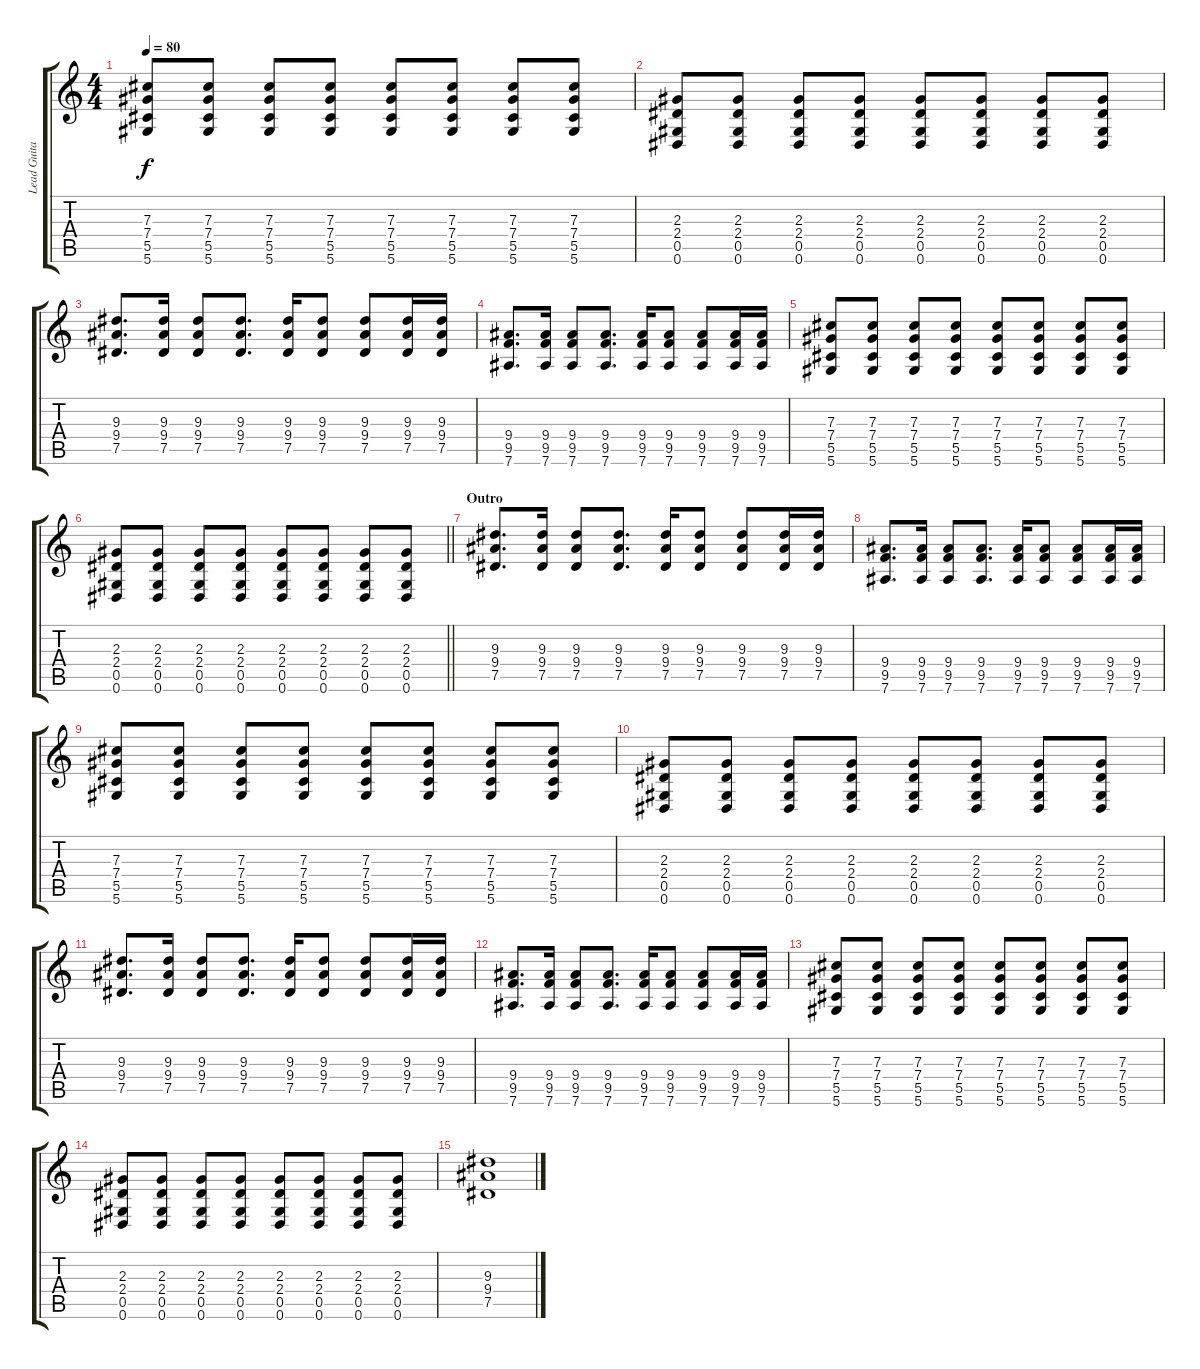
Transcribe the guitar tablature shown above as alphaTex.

\track ("Lead Guitar" "Lead Guita") {instrument distortionguitar}
\staff {score tabs}
\tuning (Eb4 Bb3 Gb3 Db3 Ab2 Eb2) {hide}
\ts (4 4)
\tempo 80
\clef g2
\ks c
(7.3 7.4 5.5 5.6).8{dy f} (7.3 7.4 5.5 5.6).8 (7.3 7.4 5.5 5.6).8 (7.3 7.4 5.5 5.6).8 (7.3 7.4 5.5 5.6).8 (7.3 7.4 5.5 5.6).8 (7.3 7.4 5.5 5.6).8 (7.3 7.4 5.5 5.6).8 |
(2.3 2.4 0.5 0.6).8 (2.3 2.4 0.5 0.6).8 (2.3 2.4 0.5 0.6).8 (2.3 2.4 0.5 0.6).8 (2.3 2.4 0.5 0.6).8 (2.3 2.4 0.5 0.6).8 (2.3 2.4 0.5 0.6).8 (2.3 2.4 0.5 0.6).8 |
(9.3 9.4 7.5).8{d} (9.3 9.4 7.5).16 (9.3 9.4 7.5).8 (9.3 9.4 7.5).8{d} (9.3 9.4 7.5).16 (9.3 9.4 7.5).8 (9.3 9.4 7.5).8 (9.3 9.4 7.5).16 (9.3 9.4 7.5).16 |
(9.4 9.5 7.6).8{d} (9.4 9.5 7.6).16 (9.4 9.5 7.6).8 (9.4 9.5 7.6).8{d} (9.4 9.5 7.6).16 (9.4 9.5 7.6).8 (9.4 9.5 7.6).8 (9.4 9.5 7.6).16 (9.4 9.5 7.6).16 |
(7.3 7.4 5.5 5.6).8 (7.3 7.4 5.5 5.6).8 (7.3 7.4 5.5 5.6).8 (7.3 7.4 5.5 5.6).8 (7.3 7.4 5.5 5.6).8 (7.3 7.4 5.5 5.6).8 (7.3 7.4 5.5 5.6).8 (7.3 7.4 5.5 5.6).8 |
\barLineRight lightlight
(2.3 2.4 0.5 0.6).8 (2.3 2.4 0.5 0.6).8 (2.3 2.4 0.5 0.6).8 (2.3 2.4 0.5 0.6).8 (2.3 2.4 0.5 0.6).8 (2.3 2.4 0.5 0.6).8 (2.3 2.4 0.5 0.6).8 (2.3 2.4 0.5 0.6).8 |
\section ("" "Outro")
(9.3 9.4 7.5).8{d} (9.3 9.4 7.5).16 (9.3 9.4 7.5).8 (9.3 9.4 7.5).8{d} (9.3 9.4 7.5).16 (9.3 9.4 7.5).8 (9.3 9.4 7.5).8 (9.3 9.4 7.5).16 (9.3 9.4 7.5).16 |
(9.4 9.5 7.6).8{d} (9.4 9.5 7.6).16 (9.4 9.5 7.6).8 (9.4 9.5 7.6).8{d} (9.4 9.5 7.6).16 (9.4 9.5 7.6).8 (9.4 9.5 7.6).8 (9.4 9.5 7.6).16 (9.4 9.5 7.6).16 |
(7.3 7.4 5.5 5.6).8 (7.3 7.4 5.5 5.6).8 (7.3 7.4 5.5 5.6).8 (7.3 7.4 5.5 5.6).8 (7.3 7.4 5.5 5.6).8 (7.3 7.4 5.5 5.6).8 (7.3 7.4 5.5 5.6).8 (7.3 7.4 5.5 5.6).8 |
(2.3 2.4 0.5 0.6).8 (2.3 2.4 0.5 0.6).8 (2.3 2.4 0.5 0.6).8 (2.3 2.4 0.5 0.6).8 (2.3 2.4 0.5 0.6).8 (2.3 2.4 0.5 0.6).8 (2.3 2.4 0.5 0.6).8 (2.3 2.4 0.5 0.6).8 |
(9.3 9.4 7.5).8{d} (9.3 9.4 7.5).16 (9.3 9.4 7.5).8 (9.3 9.4 7.5).8{d} (9.3 9.4 7.5).16 (9.3 9.4 7.5).8 (9.3 9.4 7.5).8 (9.3 9.4 7.5).16 (9.3 9.4 7.5).16 |
(9.4 9.5 7.6).8{d} (9.4 9.5 7.6).16 (9.4 9.5 7.6).8 (9.4 9.5 7.6).8{d} (9.4 9.5 7.6).16 (9.4 9.5 7.6).8 (9.4 9.5 7.6).8 (9.4 9.5 7.6).16 (9.4 9.5 7.6).16 |
(7.3 7.4 5.5 5.6).8 (7.3 7.4 5.5 5.6).8 (7.3 7.4 5.5 5.6).8 (7.3 7.4 5.5 5.6).8 (7.3 7.4 5.5 5.6).8 (7.3 7.4 5.5 5.6).8 (7.3 7.4 5.5 5.6).8 (7.3 7.4 5.5 5.6).8 |
(2.3 2.4 0.5 0.6).8 (2.3 2.4 0.5 0.6).8 (2.3 2.4 0.5 0.6).8 (2.3 2.4 0.5 0.6).8 (2.3 2.4 0.5 0.6).8 (2.3 2.4 0.5 0.6).8 (2.3 2.4 0.5 0.6).8 (2.3 2.4 0.5 0.6).8 |
(9.3 9.4 7.5).1
